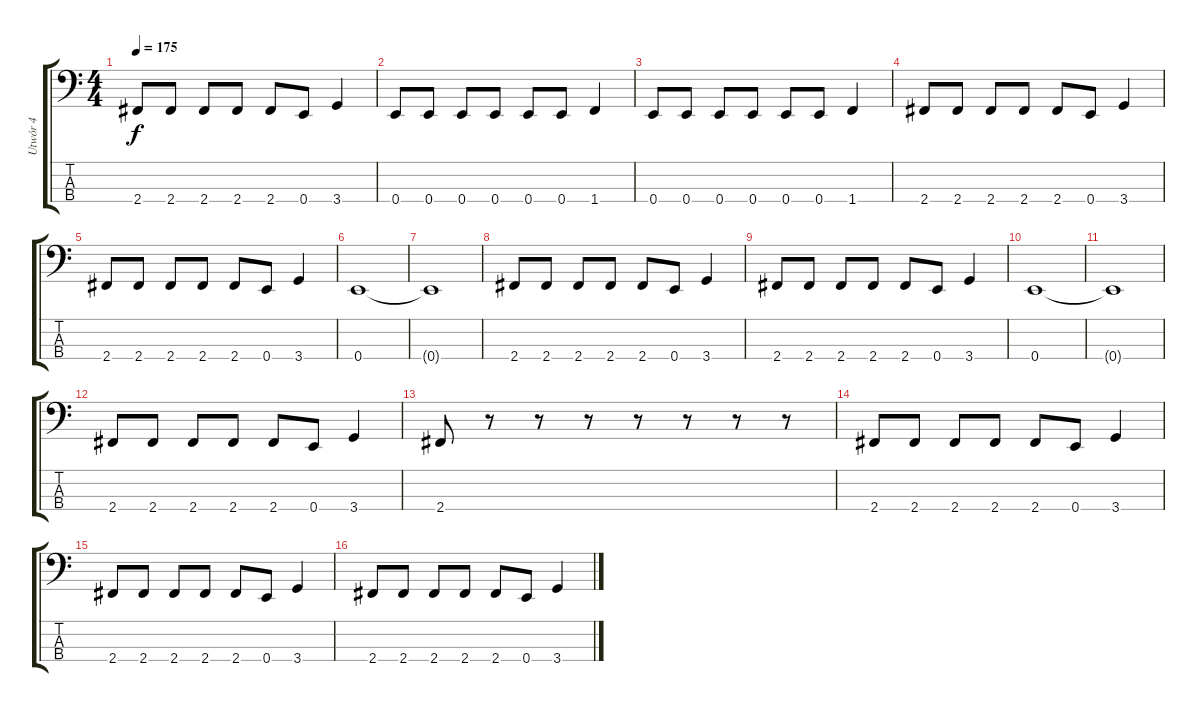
\track ("Utwór 4" "Utwór 4") {instrument electricbasspick}
\staff {score tabs}
\tuning (G2 D2 A1 E1) {hide}
\ts (4 4)
\tempo 175
\clef f4
\ks c
2.4.8{dy f} 2.4.8 2.4.8 2.4.8 2.4.8 0.4.8 3.4.4 |
0.4.8 0.4.8 0.4.8 0.4.8 0.4.8 0.4.8 1.4.4 |
0.4.8 0.4.8 0.4.8 0.4.8 0.4.8 0.4.8 1.4.4 |
2.4.8 2.4.8 2.4.8 2.4.8 2.4.8 0.4.8 3.4.4 |
2.4.8 2.4.8 2.4.8 2.4.8 2.4.8 0.4.8 3.4.4 |
0.4.1 |
0.4{t}.1 |
2.4.8 2.4.8 2.4.8 2.4.8 2.4.8 0.4.8 3.4.4 |
2.4.8 2.4.8 2.4.8 2.4.8 2.4.8 0.4.8 3.4.4 |
0.4.1 |
0.4{t}.1 |
2.4.8 2.4.8 2.4.8 2.4.8 2.4.8 0.4.8 3.4.4 |
2.4.8 r.8 r.8 r.8 r.8 r.8 r.8 r.8 |
2.4.8 2.4.8 2.4.8 2.4.8 2.4.8 0.4.8 3.4.4 |
2.4.8 2.4.8 2.4.8 2.4.8 2.4.8 0.4.8 3.4.4 |
2.4.8 2.4.8 2.4.8 2.4.8 2.4.8 0.4.8 3.4.4
